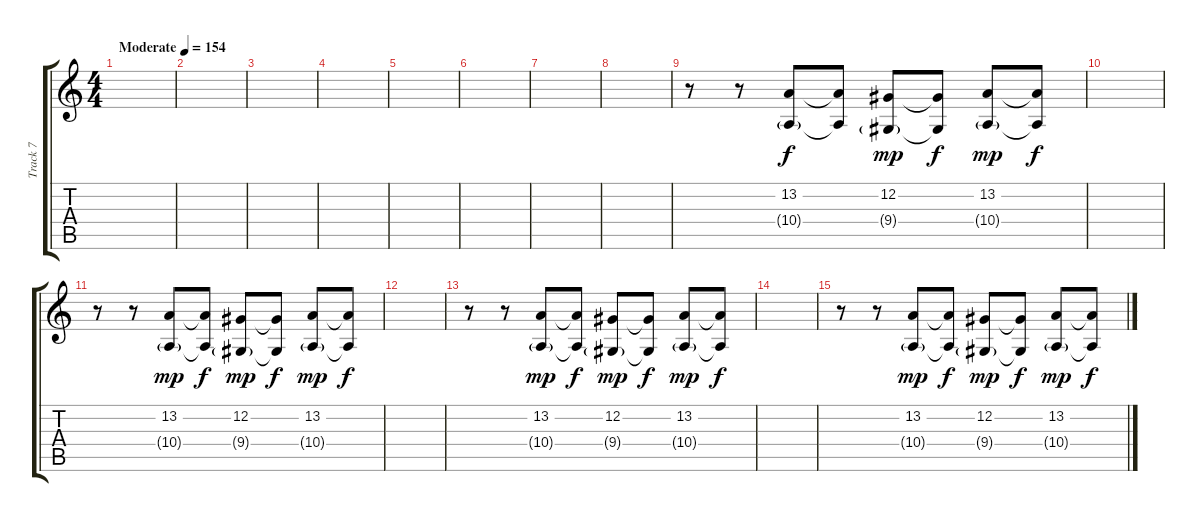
\track ("Track 7" "Track 7") {instrument choiraahs}
\staff {score tabs}
\tuning (Db4 Ab3 E3 B2 Gb2 B1) {hide}
\ts (4 4)
\tempo (154 "Moderate")
\clef g2
\ks c
|
|
|
|
|
|
|
|
r.8 r.8 (13.2 10.4{g}).8 (13.2{t} 10.4{t}).8{dy f} (12.2 9.4{g}).8{dy mp} (12.2{t} 9.4{t}).8{dy f} (13.2 10.4{g}).8{dy mp} (13.2{t} 10.4{t}).8{dy f} |
|
r.8 r.8 (13.2 10.4{g}).8{dy mp} (13.2{t} 10.4{t}).8{dy f} (12.2 9.4{g}).8{dy mp} (12.2{t} 9.4{t}).8{dy f} (13.2 10.4{g}).8{dy mp} (13.2{t} 10.4{t}).8{dy f} |
|
r.8 r.8 (13.2 10.4{g}).8{dy mp} (13.2{t} 10.4{t}).8{dy f} (12.2 9.4{g}).8{dy mp} (12.2{t} 9.4{t}).8{dy f} (13.2 10.4{g}).8{dy mp} (13.2{t} 10.4{t}).8{dy f} |
|
r.8 r.8 (13.2 10.4{g}).8{dy mp} (13.2{t} 10.4{t}).8{dy f} (12.2 9.4{g}).8{dy mp} (12.2{t} 9.4{t}).8{dy f} (13.2 10.4{g}).8{dy mp} (13.2{t} 10.4{t}).8{dy f}
